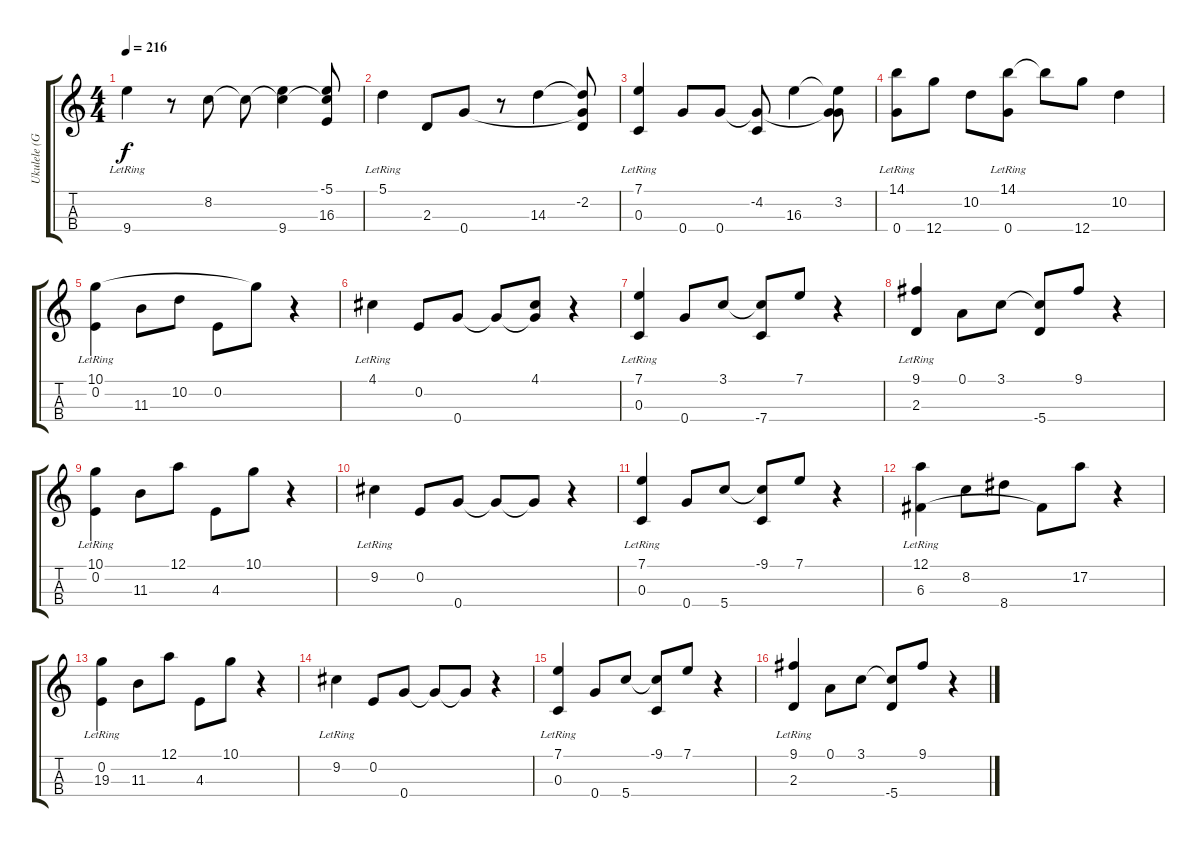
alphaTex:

\track ("Ukulele (GCEA4)" "Ukulele (G") {solo instrument acousticguitarnylon}
\staff {score tabs}
\tuning (A3 E3 C3 G3) {hide}
\ts (4 4)
\tempo 216
\clef g2
\ks c
9.4{lr}.4{dy f} r.8 8.2.8 8.2{t}.8 (8.2{t} 9.4).4 (-5.1 8.2{t} 16.3{t}).8 |
5.1{lr}.4 2.3.8 0.4.8 r.8 14.3.4 (-2.2 14.3{t} 0.4{t}).8 |
(7.1{lr} 0.3{lr}).4 0.4.8 0.4.8 (-4.2 0.4{t}).8 16.3.4 (3.2 16.3{t} 0.4{t}).8 |
(14.1{lr} 0.4{lr}).8 12.4.8 10.2.8 (14.1{lr} 0.4{lr}).8 14.1{t}.8 12.4.8 10.2.4 |
(10.1{lr} 0.2{lr}).4 11.3.8 10.2.8 0.2.8 10.1{t}.8 r.4 |
4.1{lr}.4 0.2.8 0.4.8 0.4{t}.8 (4.1 0.4{t}).8 r.4 |
(7.1{lr} 0.3{lr}).4 0.4.8 3.1.8 (3.1{t} -7.4).8 7.1.8 r.4 |
(9.1{lr} 2.3{lr}).4 0.1.8 3.1.8 (3.1{t} -5.4).8 9.1.8 r.4 |
(10.1{lr} 0.2{lr}).4 11.3.8 12.1.8 4.3.8 10.1.8 r.4 |
9.2{lr}.4 0.2.8 0.4.8 0.4{t}.8 0.4{t}.8 r.4 |
(7.1{lr} 0.3{lr}).4 0.4.8 5.4.8 (-9.1 5.4{t}).8 7.1.8 r.4 |
(12.1{lr} 6.3{lr}).4 8.2.8 8.4.8 6.3{t}.8 17.2.8 r.4 |
(0.2{lr} 19.3{lr}).4 11.3.8 12.1.8 4.3.8 10.1.8 r.4 |
9.2{lr}.4 0.2.8 0.4.8 0.4{t}.8 0.4{t}.8 r.4 |
(7.1{lr} 0.3{lr}).4 0.4.8 5.4.8 (-9.1 5.4{t}).8 7.1.8 r.4 |
(9.1{lr} 2.3{lr}).4 0.1.8 3.1.8 (3.1{t} -5.4).8 9.1.8 r.4
